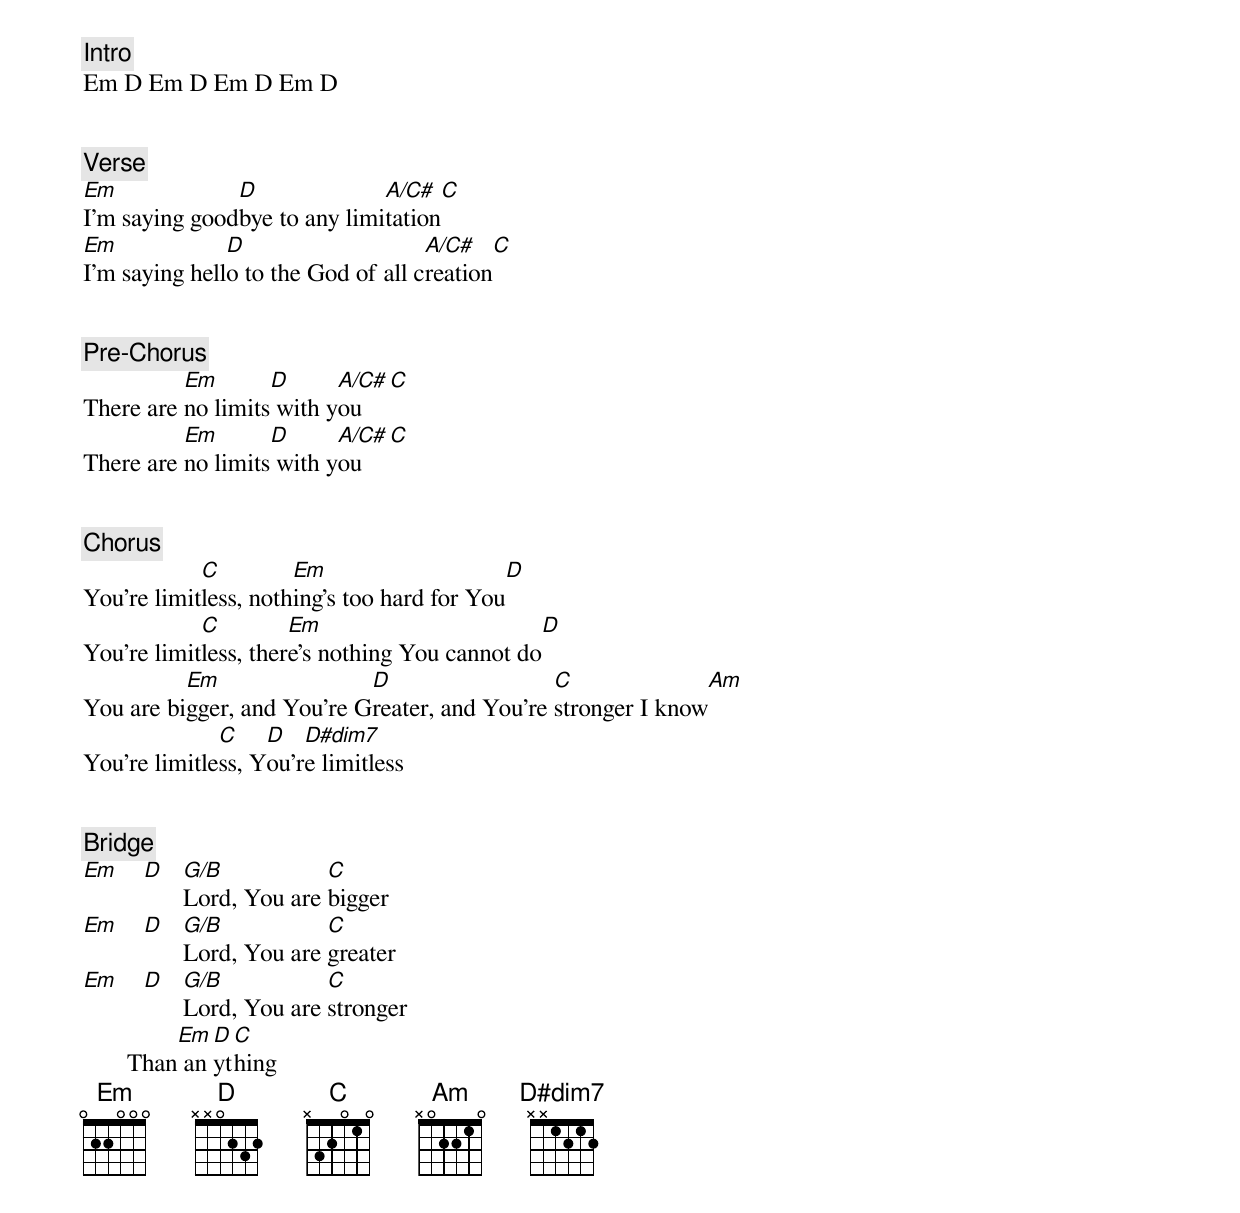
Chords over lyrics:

[Intro]
Em D Em D Em D Em D


[Verse]
Em             D              A/C#      C
I'm saying goodbye to any limitation
Em             D                    A/C#      C
I'm saying hello to the God of all creation


[Pre-Chorus]
          Em       D      A/C#   C
There are no limits with you
          Em       D      A/C#   C
There are no limits with you


[Chorus]
            C         Em                    D
You're limitless, nothing's too hard for You
            C         Em                       D
You're limitless, there's nothing You cannot do
          Em                D                  C               Am
You are bigger, and You're Greater, and You're stronger I know
              C    D   D#dim7
You're limitless, You're limitless


[Bridge]
Em  D  G/B           C
       Lord, You are bigger
Em  D  G/B           C
       Lord, You are greater
Em  D  G/B           C
       Lord, You are stronger
           Em D C
       Than anything
